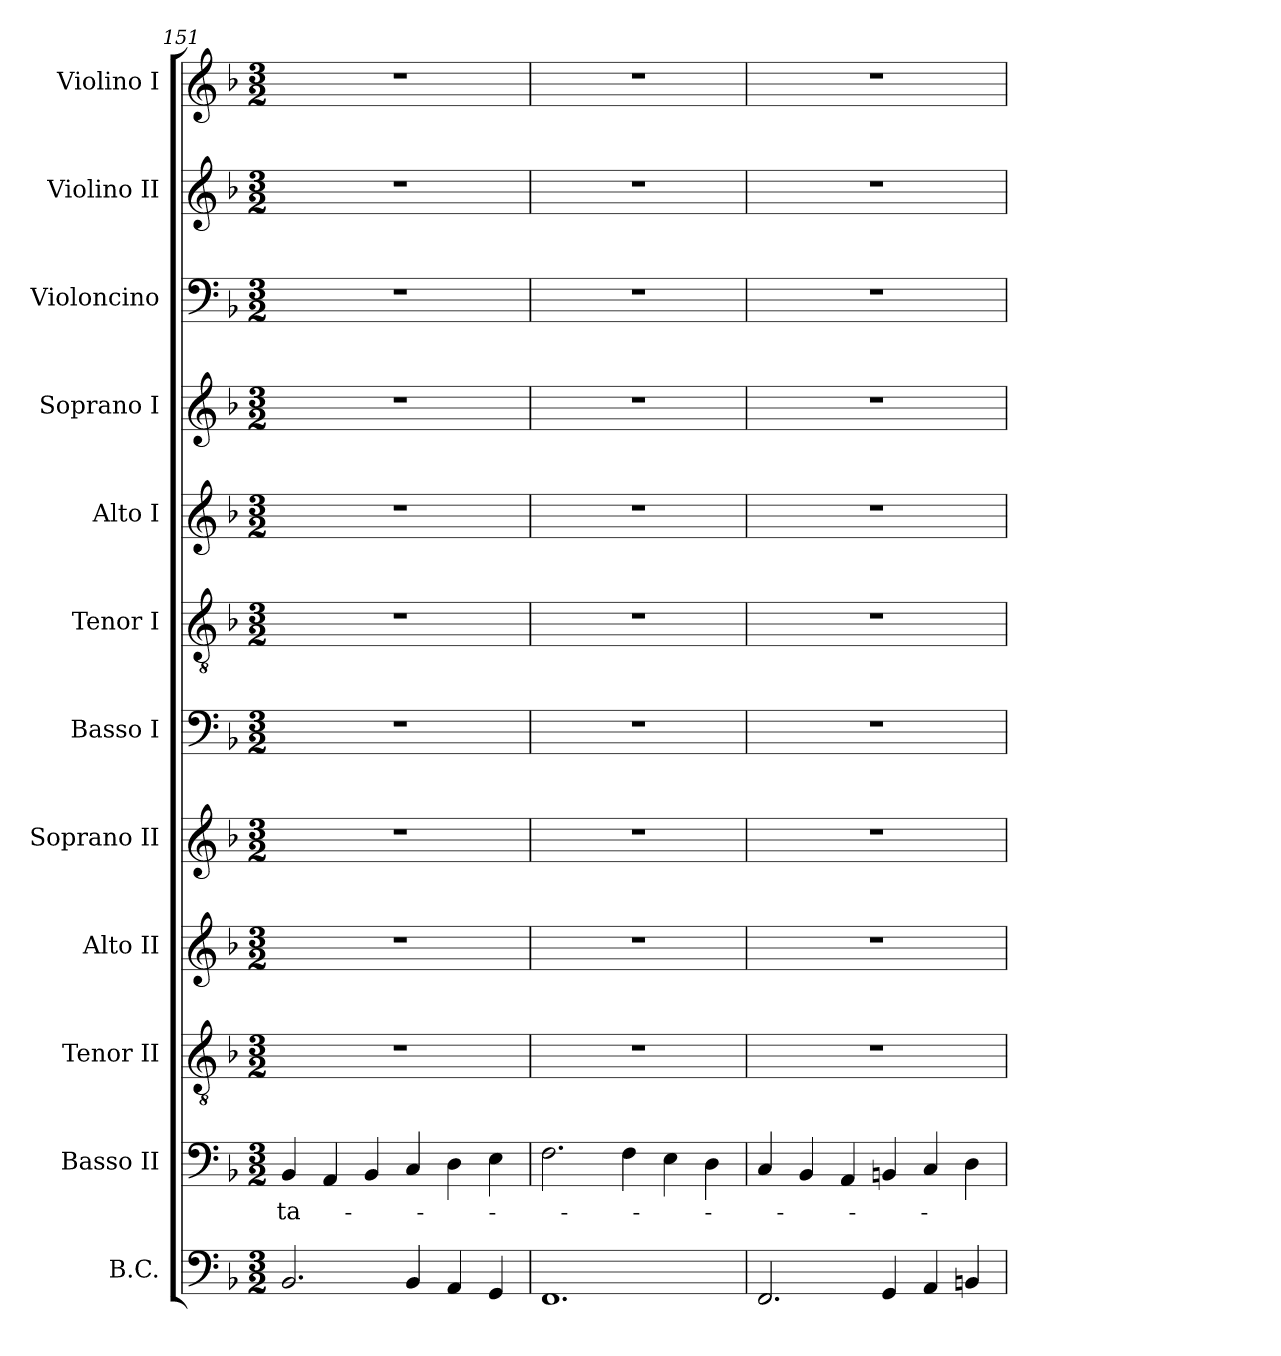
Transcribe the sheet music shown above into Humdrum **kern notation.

**kern	**kern	**text	**kern	**kern	**kern	**kern	**kern	**kern	**kern	**kern	**kern	**kern
*part12	*part11	*part11	*part10	*part9	*part8	*part7	*part6	*part5	*part4	*part3	*part2	*part1
*staff12	*staff11	*staff11	*staff10	*staff9	*staff8	*staff7	*staff6	*staff5	*staff4	*staff3	*staff2	*staff1
*I"B.C.	*I"Basso II	*	*I"Tenor II	*I"Alto II	*I"Soprano II	*I"Basso I	*I"Tenor I	*I"Alto I	*I"Soprano I	*I"Violoncino	*I"Violino II	*I"Violino I
*I'BC	*I'B 2	*	*I'T 2	*I'A 2	*I'S 2	*I'B 1	*I'T 1	*I'A 1	*I'S 1	*I'Vc.	*I'Vln. II	*I'Vln. I
*clefF4	*clefF4	*	*clefGv2	*clefG2	*clefG2	*clefF4	*clefGv2	*clefG2	*clefG2	*clefF4	*clefG2	*clefG2
*k[b-]	*k[b-]	*	*k[b-]	*k[b-]	*k[b-]	*k[b-]	*k[b-]	*k[b-]	*k[b-]	*k[b-]	*k[b-]	*k[b-]
*F:	*F:	*	*F:	*F:	*F:	*F:	*F:	*F:	*F:	*F:	*F:	*F:
*M3/2	*M3/2	*	*M3/2	*M3/2	*M3/2	*M3/2	*M3/2	*M3/2	*M3/2	*M3/2	*M3/2	*M3/2
=151	=151	=151	=151	=151	=151	=151	=151	=151	=151	=151	=151	=151
!	!	!LO:LY:b	!	!	!	!	!	!	!	!	!	!
2.BB-/	4BB-/	-ta-	1.r	1.r	1.r	1.r	1.r	1.r	1.r	1.r	1.r	1.r
.	4AA/	.	.	.	.	.	.	.	.	.	.	.
.	4BB-/	.	.	.	.	.	.	.	.	.	.	.
4BB-/	4C/	.	.	.	.	.	.	.	.	.	.	.
4AA/	4D\	.	.	.	.	.	.	.	.	.	.	.
4GG/	4E\	.	.	.	.	.	.	.	.	.	.	.
!!LO:LB:g=z
=152	=152	=152	=152	=152	=152	=152	=152	=152	=152	=152	=152	=152
1.FF	2.F\	.	1.r	1.r	1.r	1.r	1.r	1.r	1.r	1.r	1.r	1.r
.	4F\	.	.	.	.	.	.	.	.	.	.	.
.	4E\	.	.	.	.	.	.	.	.	.	.	.
.	4D\	.	.	.	.	.	.	.	.	.	.	.
=153	=153	=153	=153	=153	=153	=153	=153	=153	=153	=153	=153	=153
2.FF/	4C/	.	1.r	1.r	1.r	1.r	1.r	1.r	1.r	1.r	1.r	1.r
.	4BB-/	.	.	.	.	.	.	.	.	.	.	.
.	4AA/	.	.	.	.	.	.	.	.	.	.	.
4GG/	4BBn/	.	.	.	.	.	.	.	.	.	.	.
4AA/	4C/	.	.	.	.	.	.	.	.	.	.	.
4BBn/	4D\	.	.	.	.	.	.	.	.	.	.	.
=	=	=	=	=	=	=	=	=	=	=	=	=
*-	*-	*-	*-	*-	*-	*-	*-	*-	*-	*-	*-	*-
